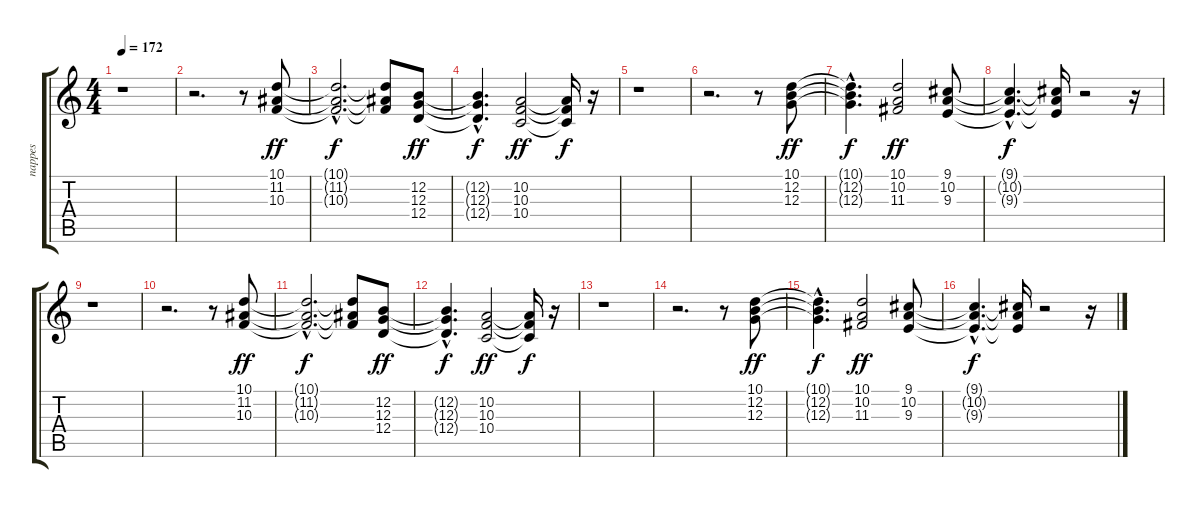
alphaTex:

\track ("nappes" "nappes") {instrument stringensemble1}
\staff {score tabs}
\tuning (E4 B3 G3 D3 A2 E2) {hide}
\ts (4 4)
\tempo 172
\clef g2
\ks c
r.1{dy ff} |
r.2{d} r.8 (10.1 11.2 10.3).8 |
(10.1{hac t} 11.2{hac t} 10.3{hac t}).2{d dy f} (10.1{t} 11.2{t} 10.3{t}).8 (12.2 12.3 12.4).8{dy ff} |
(12.2{hac t} 12.3{hac t} 12.4{hac t}).4{d dy f} (10.2 10.3 10.4).2{dy ff} (10.2{t} 10.3{t} 10.4{t}).16{dy f} r.16 |
r.1 |
r.2{d} r.8 (10.1 12.2 12.3).8{dy ff} |
(10.1{hac t} 12.2{hac t} 12.3{hac t}).4{d dy f} (10.1 10.2 11.3).2{dy ff} (9.1 10.2 9.3).8 |
(9.1{hac t} 10.2{hac t} 9.3{hac t}).4{d dy f} (9.1{t} 10.2{t} 9.3{t}).16 r.2 r.16 |
r.1 |
r.2{d} r.8 (10.1 11.2 10.3).8{dy ff} |
(10.1{hac t} 11.2{hac t} 10.3{hac t}).2{d dy f} (10.1{t} 11.2{t} 10.3{t}).8 (12.2 12.3 12.4).8{dy ff} |
(12.2{hac t} 12.3{hac t} 12.4{hac t}).4{d dy f} (10.2 10.3 10.4).2{dy ff} (10.2{t} 10.3{t} 10.4{t}).16{dy f} r.16 |
r.1 |
r.2{d} r.8 (10.1 12.2 12.3).8{dy ff} |
(10.1{hac t} 12.2{hac t} 12.3{hac t}).4{d dy f} (10.1 10.2 11.3).2{dy ff} (9.1 10.2 9.3).8 |
(9.1{hac t} 10.2{hac t} 9.3{hac t}).4{d dy f} (9.1{t} 10.2{t} 9.3{t}).16 r.2 r.16
